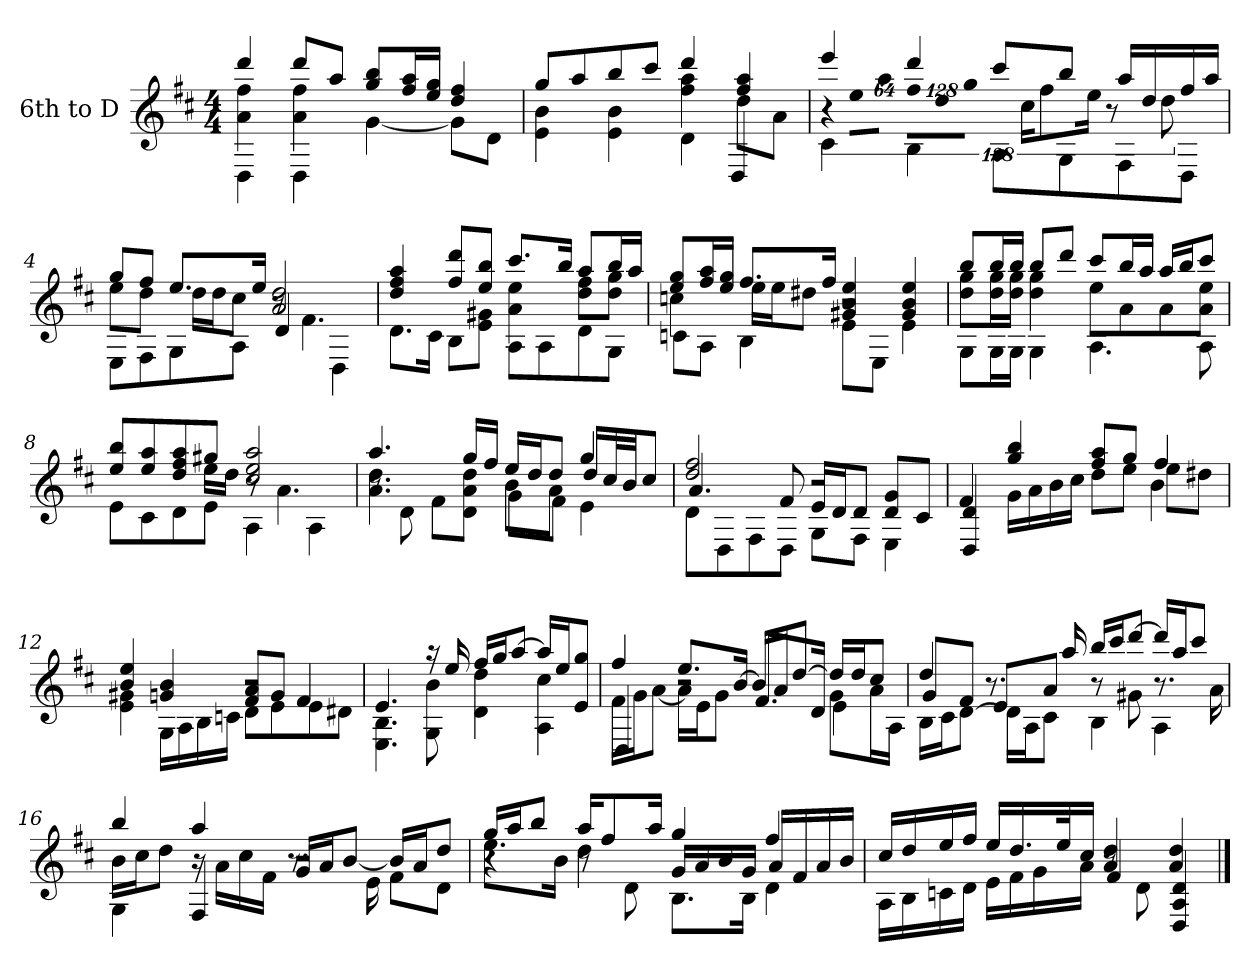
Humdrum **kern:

**kern
*part1
*staff1
*I"6th to D
!!LO:PB:g=z
*clefG2
*ITrd7c12
*k[f#c#]
*D:
*M4/4
*MM64
=1
*^
*	*^
4ddi/	4Ai\ 4f#i	4DDi\
8ddi/L	4Ai\ 4f#i	4DDi\
8ai/J	.	.
8gi/ 8biL	[<4Gi\	2ryy
16f#i/ 16aiL	.	.
16ei/ 16giJJ	.	.
4di/ 4f#i	8Gi\L]	.
.	8Di\J	.
=2	=2	=2
*	*	*^
8gi/L	4Ei\ 4Bi	2.ryy	2ryy
8ai/	.	.	.
8bi/	4Ei\ 4Bi	.	.
8cc#i/J	.	.	.
4ddi/	4f#i\ 4ai	.	4Di\
4f#i/ 4ai	8di\L	8ryy	4DDi/
.	8Ai\J	8ryy	.
=3	=3	=3	=3
!	!LO:N:vis=8	!	!
4eei/	1024%85r	2ryy	4C#i\
!	!LO:N:vis=8	!	!
.	1024%85ei\L	.	.
!	!LO:N:vis=8	!	!
.	512%43ai\J	.	.
!	!LO:N:vis=8	!	!
4ddi/	1024%85f#i\L	.	4BBi\
!	!LO:N:vis=8	!	!
.	1024%85di\	.	.
!	!LO:N:vis=8	!	!
.	512%43gi\J	.	.
8cc#i/L	16c#i\KL	2ryy	8AAi\L
.	8f#i\	.	.
8bi/J	.	.	8GGi\
.	16ei\Jk	.	.
16ai/LL	8r	.	8FF#i\
16di/	.	.	.
16f#i/	8di\	.	8DDi\J
16ai/JJ	.	.	.
!!LO:LB:g=z	!!	!!	!!
=4	=4	=4	=4
8gi/L	8ei\L	2ryy	8EEi\L
8f#i/J	8di\J	.	8FF#i\
8.ei/L	16di\LL	.	8GGi\
.	16di\J	.	.
.	8c#i\J	.	8AAi\J
16ei/Jk	.	.	.
2Ai/ 2di	8r	8ryy	4Di/
.	4.F#i\	4.ryy	.
.	.	.	4DDi\
=5	=5	=5	=5
4di/ 4f#i 4ai	2ryy	4ryy	8.Di\L
.	.	.	16C#i\Jk
8f#i/ 8ddiL	.	8ryy	8BBi\L
8ei/ 8biJ	.	2ryy	8Ei\ 8G#XiJ
8.cc#i/L	4Ai\ 4ei	.	8AAi\L
.	.	.	8AAi\
16bi/Jk	.	.	.
8ai/L	8di\ 8f#iL	.	8Di\
16bi/L	8di\ 8giJ	8ryy	8GGi\J
16ai/JJ	.	.	.
*	*	*v	*v
=6	=6	=6
8ei/ 8giL	4cni\	8Cni\L
16f#i/ 16aiL	.	8AAi\J
16ei/ 16giJJ	.	.
8.f#i/L	16ei\LL	4BBi\
.	16ei\J	.
.	8d#Xi\J	.
16f#i/Jk	.	.
4G#Xi/ 4Bi 4ei	2r	8Ei\L
.	.	8EEi\J
4G#i/ 4Bi 4ei	.	4Ei\
!!LO:LB:g=z	!!	!!
=7	=7	=7
8bi/L	8di\ 8giL	8GGi\L
16bi/L	16di\ 16giL	16GGi\L
16bi/JJ	16di\ 16giJJ	16GGi\JJ
8bi/L	4di\ 4gi	4GGi\
8ddi/J	.	.
8cc#i/L	8ei\L	4.AAi\
16bi/L	8Ai\	.
16ai/JJ	.	.
16ai/LL	8Ai\	.
16bi/J	.	.
8cc#i/J	8Ai\ 8eiJ	8AAi\
=8	=8	=8
8ei/ 8biL	4ryy	8Ei\L
8ei/ 8ai	.	8C#i\
8di/ 8f#i 8ai	8ryy	8Di\
8g#Xi/J	16ei\LL	8Ei\J
.	16di\JJ	.
2c#i/ 2ei 2ai	8r	4AAi\
.	4.Ai\	.
.	.	4AAi\
=9	=9	=9
4.ai/	4.Ai\ 4.di	8r
.	.	8Di\
.	.	8F#i\L
16gi/LL	8ryy	8Di\ 8Ai 8diJ
16f#i/JJ	.	.
16ei/LL	8Bi\L	8Gi\L
16di/J	.	.
8di/J	8Ai\J	8F#i\J
4gi/	16di/LL	4Ei\
.	32c#i/L	.
.	32Bi/JJ	.
.	8c#i/J	.
!!LO:LB:g=z	!!	!!
=10	=10	=10
*	*	*^
2di/ 2f#i	4.Ai/	2ryy	8Di\L
.	.	.	8DDi\
.	.	.	8FF#i\
.	8F#i/	.	8DDi\J
2r	16Ei\LL	2ryy	8GGi\L
.	16Di/J	.	.
.	8Di/J	.	8FF#i\J
.	8Di/ 8GiL	.	4EEi\
.	8C#i/J	.	.
=11	=11	=11	=11
4F#i/	4ryy	2ryy	4DDi/ 4Di
4gi/ 4bi	16Gi\LL	.	4ryy
.	16Ai\	.	.
.	16Bi\	.	.
.	16c#i\JJ	.	.
8f#i/ 8aiL	8di\L	4ryy	2ryy
8gi/J	8ei\J	.	.
4f#i/	8ei\L	4Bi\	.
.	8d#Xi\J	.	.
*	*	*v	*v
=12	=12	=12
4Bi/ 4ei	4Ei\ 4G#Xi	4ryy
4Gni/ 4Bi	16GGi\LL	4ryy
.	16AAi\	.
.	16BBi\	.
.	16Cni\JJ	.
8F#i/ 8AiL	8Di\L	2r
8Gi/J	8Ei\	.
4F#i/	8Ei\	.
.	8D#Xi\J	.
*	*v	*v
!!LO:LB:g=z
=13	=13
4.Ei/	4.EEi\ 4.BBi
16r	8GGi\ 8Bi
16ei/	.
16f#i/LL	4Di\ 4di
16gi/J	.
[>8ai/J	.
16ai/LL]	4AAi\ 4c#i
16ei/J	.
8Ei/ 8giJ	.
=14	=14
*^	*^
4f#i/	16F#i\LL	2ryy	4DDi/
.	16Gi\J	.	.
.	[<8Ai\J	.	.
8.ei/L	16Ai\LL]	.	2r
.	16Ei\J	.	.
.	8Gi\J	.	.
[>16Bi/Jk	.	.	.
16Bi/LL]	8.F#i/L	8ryy	.
16Ai/J	.	.	.
[>8di/J	.	16ryy	.
.	16Di\Jk	16ryy	.
16di/LL]	8Gi\L	4ryy	4Ei\
16di/J	.	.	.
8c#i/J	16Ai\L	.	.
.	16AAi\JJ	.	.
*	*	*v	*v
!!LO:LB:g=z
=15	=15	=15
4di/	8Gi/L	16BBi\LL
.	.	16C#i\J
.	8F#i/J	[<8Di\J
8.r	8Ei/L	16Di\LL]
.	.	16AAi\J
.	8Ai/J	8C#i\J
16ai/	.	.
16bi/LL	8r	4BBi\
16cc#i/J	.	.
[>8ddi/J	8G#Xi\	.
16ddi/LL]	8.r	4AAi\
16ai/J	.	.
8cc#i/J	.	.
.	16Ai\	.
=16	=16	=16
*	*	*^
4bi/	16Bi\LL	4ryy	4GGi\
.	16c#i\J	.	.
.	8di\J	.	.
4ai/	16r	8.ryy	4FF#i/
.	16Ai\LL	.	.
.	16c#i\	.	.
.	16F#i\JJ	16ryy	.
2r	16Gi\LL	2ryy	8.r
.	16Ai/J	.	.
.	[>8Bi/J	.	.
.	.	.	16Ei\
.	16Bi/LL]	.	8F#i\L
.	16Ai/J	.	.
.	8di/J	.	8Di\J
*	*	*v	*v
!!LO:LB:g=z
=17	=17	=17
16gi/LL	8.ei\L	4r
16ai/J	.	.
8bi/J	.	.
.	16Bi\Jk	.
16ai/KL	4di\	8r
8f#i/	.	.
.	.	8Di\
16ai/Jk	.	.
4gi/	16Gi/LL	8.BBi\L
.	16Ai/	.
.	16Bi/	.
.	16Gi/JJ	16BBi\Jk
4f#i/	16Ai/LL	4Di\
.	16F#i/	.
.	16Ai/	.
.	16Bi/JJ	.
=18	=18	=18
16c#i/LL	16AAi\LL	2ryy
16di/	16BBi\	.
16ei/	16Cni\	.
16f#i/JJ	16Di\JJ	.
16ei/LL	16Ei\LL	.
16.di/	16F#i\	.
.	16Gi\	.
32ei/k	.	.
16c#i/JJ	16Ai\JJ	.
4Ai/ 4di	4F#i/	8r
.	.	8Di\
4Ai/ 4di	4ryy	4DDi/ 4AAi 4Di
*v	*v	*v
==
*-
